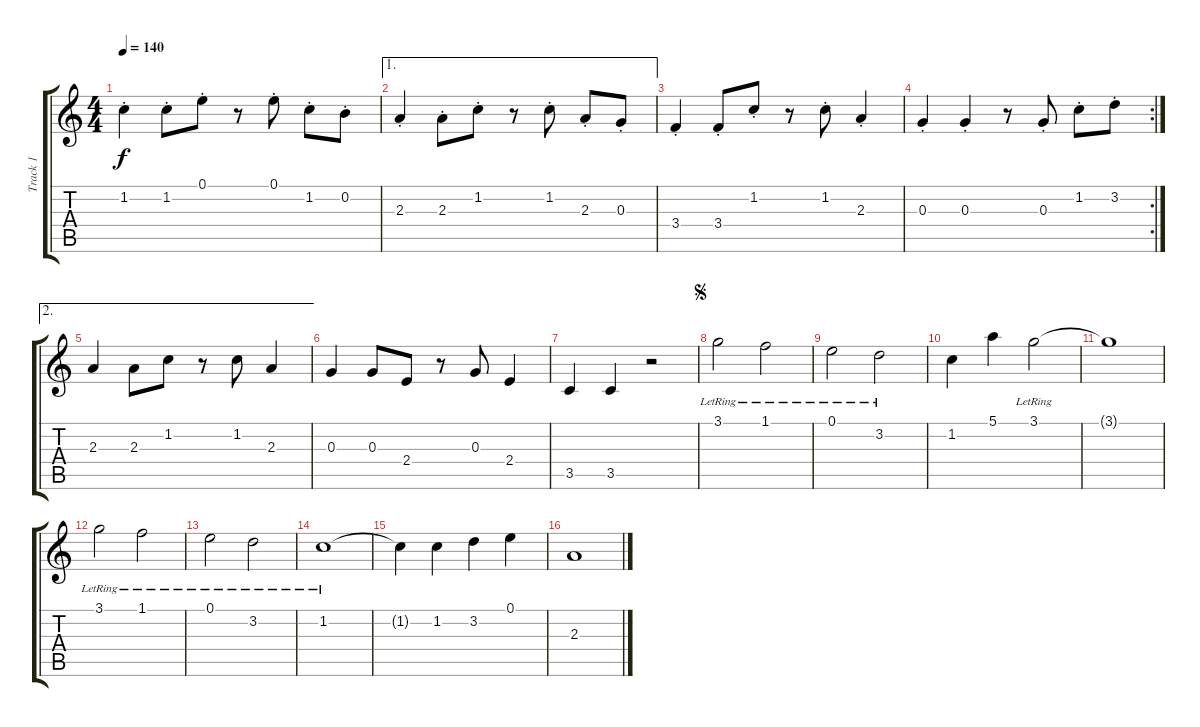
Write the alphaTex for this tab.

\track ("Track 1" "Track 1") {instrument electricguitarclean}
\staff {score tabs}
\tuning (E4 B3 G3 D3 A2 E2) {hide}
\ts (4 4)
\tempo 140
\clef g2
\ks c
1.2{st}.4{dy f} 1.2{st}.8 0.1{st}.8 r.8 0.1{st}.8 1.2{st}.8 0.2{st}.8 |
\ae 1
2.3{st}.4 2.3{st}.8 1.2{st}.8 r.8 1.2{st}.8 2.3{st}.8 0.3{st}.8 |
3.4{st}.4 3.4{st}.8 1.2{st}.8 r.8 1.2{st}.8 2.3{st}.4 |
\rc 2
0.3{st}.4 0.3{st}.4 r.8 0.3{st}.8 1.2{st}.8 3.2{st}.8 |
\ae 2
2.3.4 2.3.8 1.2.8 r.8 1.2.8 2.3.4 |
0.3.4 0.3.8 2.4.8 r.8 0.3.8 2.4.4 |
3.5.4 3.5.4 r.2 |
\jump segno
3.1{lr}.2 1.1{lr}.2 |
0.1{lr}.2 3.2{lr}.2 |
1.2.4 5.1.4 3.1{lr}.2 |
3.1{t}.1 |
3.1{lr}.2 1.1{lr}.2 |
0.1{lr}.2 3.2{lr}.2 |
1.2{lr}.1 |
1.2{t}.4 1.2.4 3.2.4 0.1.4 |
2.3.1
